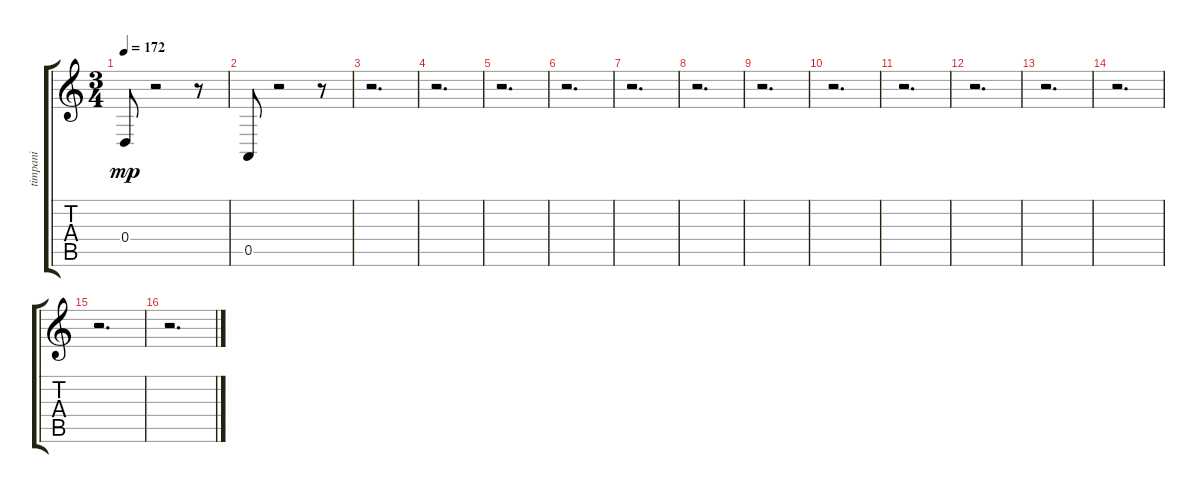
\track ("timpani " "timpani ") {instrument stringensemble1}
\staff {score tabs}
\tuning (E4 B3 G3 D3 A2 E2) {hide}
\ts (3 4)
\tempo 172
\clef g2
\ks c
0.4.8{dy mp} r.2 r.8 |
0.5.8 r.2 r.8 |
r.2{d} |
r.2{d} |
r.2{d} |
r.2{d} |
r.2{d} |
r.2{d} |
r.2{d} |
r.2{d} |
r.2{d} |
r.2{d} |
r.2{d} |
r.2{d} |
r.2{d} |
r.2{d}
